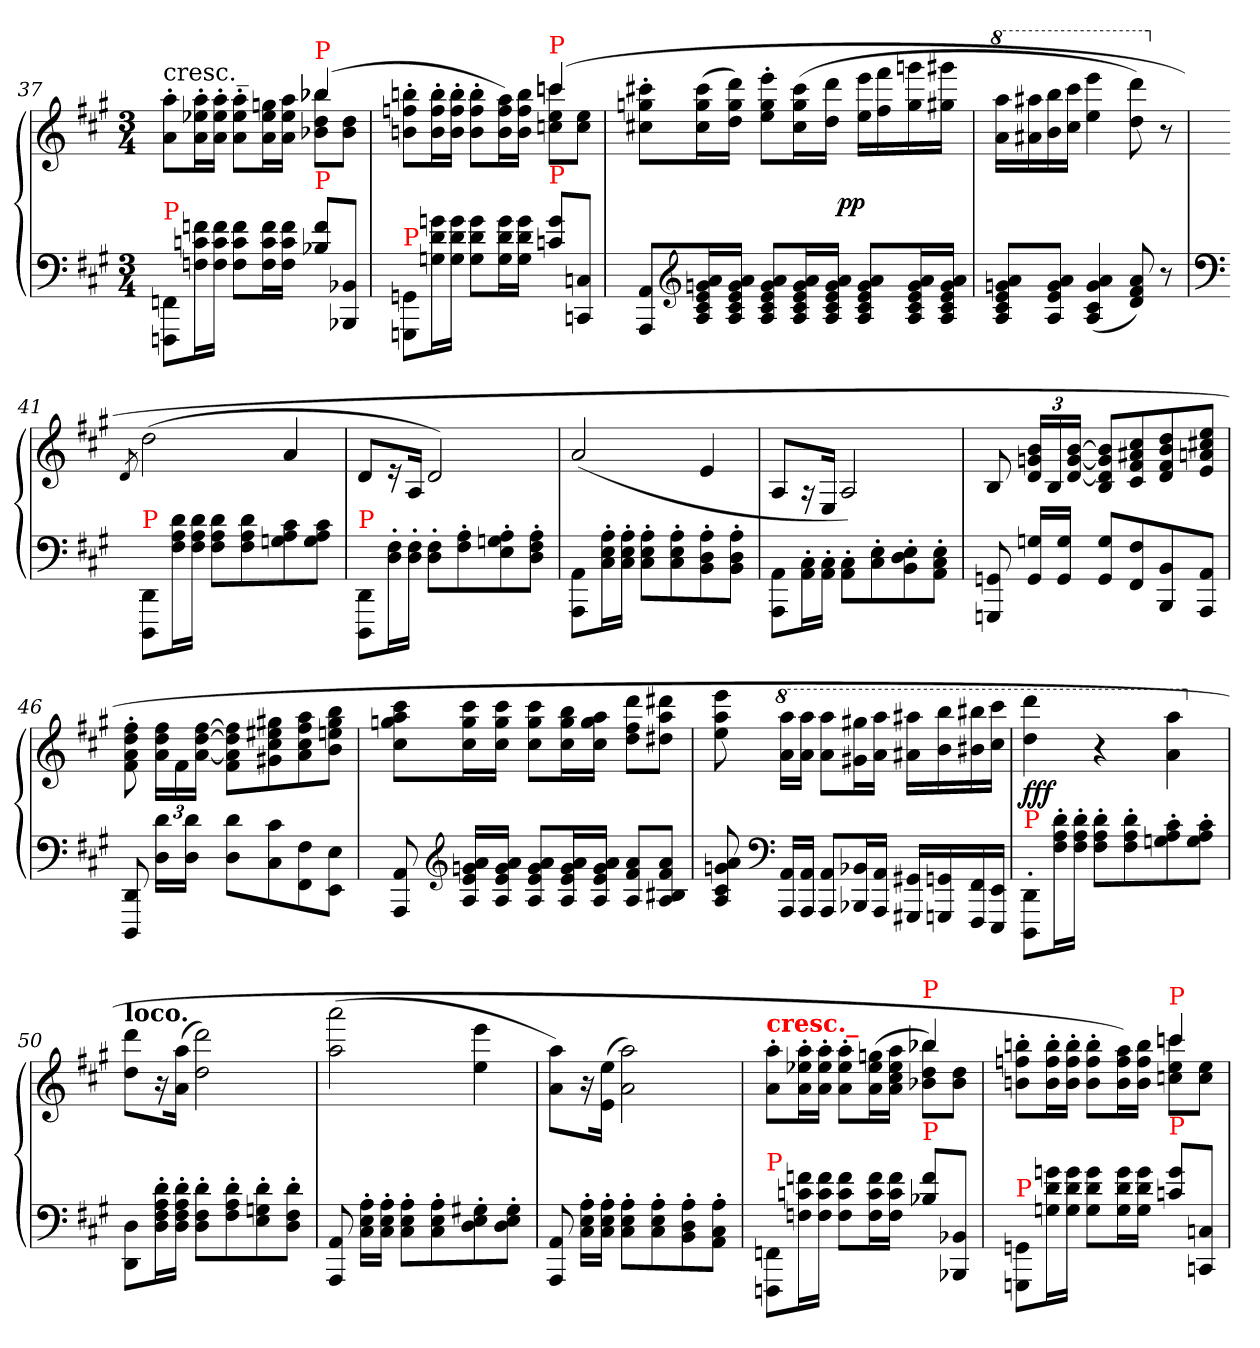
**kern	**kern	**dynam
*part1	*part1	*part1
*staff2	*staff1	*staff1/2
*clefF4	*clefG2	*
*k[f#c#g#]	*k[f#c#g#]	*
*A:	*A:	*
*M3/4	*M3/4	*
=37	=37	=37
*	*^	*
!	!LO:TX:a:t=cresc._	!	!
!LO:TX:a:color=red:t=P	!	!	!
8FFn/ 8FFFn/L	2ryy	8aa' 8a'L	.
16fn\ 16cn\ 16Fn\L	.	16aa' 16ee-X' 16a'L	.
16f\ 16c\ 16F\JJ	.	16aa' 16ee-' 16a'JJ	.
8f 8c 8FL	.	8aa' 8ee-' 8a'L	.
16f 16c 16FL	.	16gg 16ee- 16aL)	.
16f 16c 16FJJ	.	16aa 16ee- 16aJJ	.
!	!LO:TX:a:color=red:t=P	!	!
!LO:TX:a:color=red:t=P	!	!	!
8f\ 8B-X\L	(>4bb-X	8bb-X 8dd 8b-XL	.
8BB-X/ 8BBB-X/J	.	8dd 8b-J	.
=38	=38	=38	=38
!LO:TX:a:color=red:t=P	!	!	!
8GG/ 8GGG/L	2ryy	8bbn' 8ffn' 8bn'L	.
16g\ 16d\ 16G\L	.	16bb' 16ff' 16b'L	.
16g\ 16d\ 16G\JJ	.	16bb' 16ff' 16b'JJ	.
8g 8d 8GL	.	8bb' 8ff' 8b'L	.
16g 16d 16GL	.	16aa 16ff 16bL)	.
16g 16d 16GJJ	.	16bb 16ff 16bJJ	.
!	!LO:TX:a:color=red:t=P	!	!
!LO:TX:a:color=red:t=P	!	!	!
8g\ 8cn\L	(>4cccn	8cccn 8ee 8ccnL	.
8Cn/ 8CCn/J	.	8ee 8ccJ	.
=39	=39	=39	=39
8AA 8AAAL	8ccc#X' 8gg' 8cc#X'L	4...ryy	.
*clefG2	*	*	*
16a 16g 16e 16c# 16AL	(>16ccc# 16gg 16cc#L	.	.
16a 16g 16e 16c# 16AJJ	16ddd 16gg 16ddJJ)	.	.
8a 8g 8e 8c# 8AL	8eee' 8gg' 8ee'L	.	.
16a 16g 16e 16c# 16AL	(>16ccc# 16gg 16cc#L	.	.
16a 16g 16e 16c# 16AJJ	16ddd 16ddJJ	.	.
.	.	4ryy	p p
8a 8g 8e 8c# 8AL	16eee 16eeLL	.	.
.	16fff# 16ff#	.	.
16a 16g 16e 16c# 16AL	16ggg 16gg	.	.
16a 16g 16e 16c# 16AJJ	16ggg#X 16gg#XJJ	.	.
.	.	32ryy	.
*	*v	*v	*
=40	=40	=40
*	*8va	*
8a 8g 8e 8c# 8AL	16aaa 16aaLL	.
.	16aaa#X 16aa#X	.
8a 8g 8e 8AJ	16bbb 16bb	.
.	16cccc# 16ccc#JJ	.
(>4a 4g 4c# 4A	4eeee 4eee	.
8a 8f# 8d)	8dddd 8ddd)	.
*	*X8va	*
8r	8r	.
=41	=41	=41
*clefF4	*	*
.	8qd/	.
!LO:TX:a:color=red:t=P	!	!
8DD/ 8DDD/L	(>2dd	.
16d\ 16A\ 16F#\L	.	.
16d\ 16A\ 16F#\JJ	.	.
8d 8A 8F#L	.	.
8d 8A 8F#	.	.
8c# 8A 8G	4a	.
8c# 8A 8GJ	.	.
=42	=42	=42
!LO:TX:a:color=red:t=P	!	!
8DD/ 8DDD/L	8dL	.
16F#'\ 16D'\L	16re	.
16F#'\ 16D'\JJ	16AJk	.
8F#' 8D'L	2d)	.
8A' 8F#'	.	.
8A' 8G' 8E'	.	.
8A' 8F#' 8D'J	.	.
=43	=43	=43
8AA\ 8AAA\L	(>2a	.
16A' 16E' 16C#'L	.	.
16A' 16E' 16C#'JJ	.	.
8A' 8E' 8C#'L	.	.
8A' 8E' 8C#'	.	.
8A' 8D' 8BB'	4e	.
8A' 8D' 8BB'J	.	.
=44	=44	=44
8AA\ 8AAA\L	8A/L	.
16C#' 16AA'L	16rA	.
16C#'\ 16AA'\JJ	16E/Jk	.
8C#'\ 8AA'\L	2A/)	.
8E'\ 8C#'\	.	.
8E'\ 8D'\ 8BB'\	.	.
8E'\ 8C#'\ 8AA'\J	.	.
=45	=45	=45
8GG 8GGG	8B	.
*	*Xbrackettup	*
16G 16GGLL	24b 24g 24dLL	.
.	24B	.
16G 16GGJJ	.	.
.	[24b [24g [24dJJ	.
8G 8GGL	8b] 8g] 8d] 8BL	.
8F# 8FF#	8cc# 8a#X 8f# 8c#	.
8BB 8BBB	8dd 8b 8f# 8d	.
8AA 8AAAJ	8ee 8cc#X 8an 8eJ	.
=46	=46	=46
8DD 8DDD	8ff#' 8dd' 8a' 8f#'	.
16d 16DLL	24ff# 24dd 24aLL	.
.	24f#	.
16d 16DJJ	.	.
.	[24ff# [24dd [24aJJ	.
8d 8DL	8ff#] 8dd] 8a] 8f#L	.
8c# 8C#	8gg#X 8ee#X 8cc# 8g#X	.
8F# 8FF#	8aa 8ff# 8cc# 8a	.
8E 8EEJ	8bb 8gg# 8een 8bJ	.
=47	=47	=47
8AA 8AAA	8ccc# 8aa 8ggn 8cc#L	.
*clefG2	*	*
16a 16g 16e 16ALL	16ccc# 16gg 16cc#L	.
16a 16g 16e 16AJJ	16ccc# 16gg 16cc#JJ	.
8a 8g 8e 8AL	8ccc# 8gg 8cc#L	.
16a 16g 16e 16AL	16bb 16gg 16cc#L	.
16a 16g 16e 16AJJ	16aa 16gg 16cc#JJ	.
8a 8f# 8AL	8ddd 8ff# 8ddL	.
8a 8f# 8B#X 8AJ	8ddd#X 8aa 8dd#XJ	.
=48	=48	=48
8a 8g 8c# 8A	8eee 8aa 8ee	.
*clefF4	*	*
*	*8va	*
16AA 16AAALL	16aaa 16aaLL	.
16AA 16AAAJJ	16aaa 16aaJJ	.
8AA 8AAAL	8aaa 8aaL	.
16BB-X 16BBB-XL	16ggg#X 16gg#XL	.
16AA 16AAAJJ	16aaa 16aaJJ	.
16GG#X 16GGG#XLL	16aaa#X 16aa#XLL	.
16GGn 16GGGn	16bbb 16bb	.
16FF# 16FFF#	16bbb#X 16bb#X	.
16EE 16EEEJJ	16cccc# 16ccc#JJ	.
=49	=49	=49
!LO:TX:a:color=red:t=P	!	!
8DD'/ 8DDD'/L	4dddd 4ddd	fff
16d'\ 16A'\ 16F#'\L	.	.
16d'\ 16A'\ 16F#'\JJ	.	.
8d' 8A' 8F#'L	4r	.
8d' 8A' 8F#'	.	.
8c#' 8A' 8G'	4aaa 4aa	.
8c#' 8A' 8G'J	.	.
=50	=50	=50
*	*X8va	*
!	!LO:TX:a:B:t=loco.	!
8D 8DDL	8ddd 8ddL	.
16d' 16A' 16F#' 16D'L	16r	.
16d' 16A' 16F#' 16D'JJ	(>16aa 16aJk	.
8d' 8F#' 8D'L	2ddd 2dd)	.
8d' 8A' 8F#'	.	.
8d' 8G' 8E'	.	.
8d' 8F#' 8D'J	.	.
=51	=51	=51
8AA 8AAA	(>2aaa 2aa	.
16A' 16E' 16C#'LL	.	.
16A' 16E' 16C#'JJ	.	.
8A' 8E' 8C#'L	.	.
8A' 8E' 8C#'	.	.
8G#X' 8E' 8D'	4eee 4ee	.
8G#' 8E' 8D'J	.	.
=52	=52	=52
8AA 8AAA	8aa 8aL)	.
16A' 16E' 16C#'LL	16r	.
16A' 16E' 16C#'JJ	(>16ee 16eJk	.
8A' 8E' 8C#'L	2aa 2a)	.
8A' 8E' 8C#'	.	.
8A' 8D' 8BB'	.	.
8A' 8C#' 8AA'J	.	.
=53	=53	=53
*	*^	*
!	!LO:TX:a:B:color=red:t=cresc._	!	!
!LO:TX:a:color=red:t=P	!	!	!
8FFn/ 8FFFn/L	2ryy	8aa' 8a'L	.
16fn\ 16cn\ 16Fn\L	.	16aa' 16ee-X' 16a'L	.
16f\ 16c\ 16F\JJ	.	16aa' 16ee-' 16a'JJ	.
8f 8c 8FL	.	8aa' 8ee-' 8a'L	.
16f 16c 16FL	.	(>16gg 16ee- 16aL	.
16f 16c 16FJJ	.	16aa 16ee- 16cc# 16aJJ	.
!	!LO:TX:a:color=red:t=P	!	!
!LO:TX:a:color=red:t=P	!	!	!
8f\ 8B-X\L	4bb-X	8bb-X 8dd 8b-XL)	.
8BB-X/ 8BBB-X/J	.	8dd 8b-J	.
=54	=54	=54	=54
!LO:TX:a:color=red:t=P	!	!	!
8GG/ 8GGG/L	2ryy	8bbn' 8ffn' 8bn'L	.
16g\ 16d\ 16G\L	.	16bb' 16ff' 16b'L	.
16g\ 16d\ 16G\JJ	.	16bb' 16ff' 16b'JJ	.
8g 8d 8GL	.	8bb' 8ff' 8b'L	.
16g 16d 16GL	.	16aa 16ff 16bL)	.
16g 16d 16GJJ	.	16bb 16ff 16bJJ	.
!	!LO:TX:a:color=red:t=P	!	!
!LO:TX:a:color=red:t=P	!	!	!
8g\ 8cn\L	(>4cccn	8cccn 8ee 8ccnL	.
8Cn/ 8CCn/J	.	8ee 8ccJ	.
*	*v	*v	*
=	=	=
*-	*-	*-
